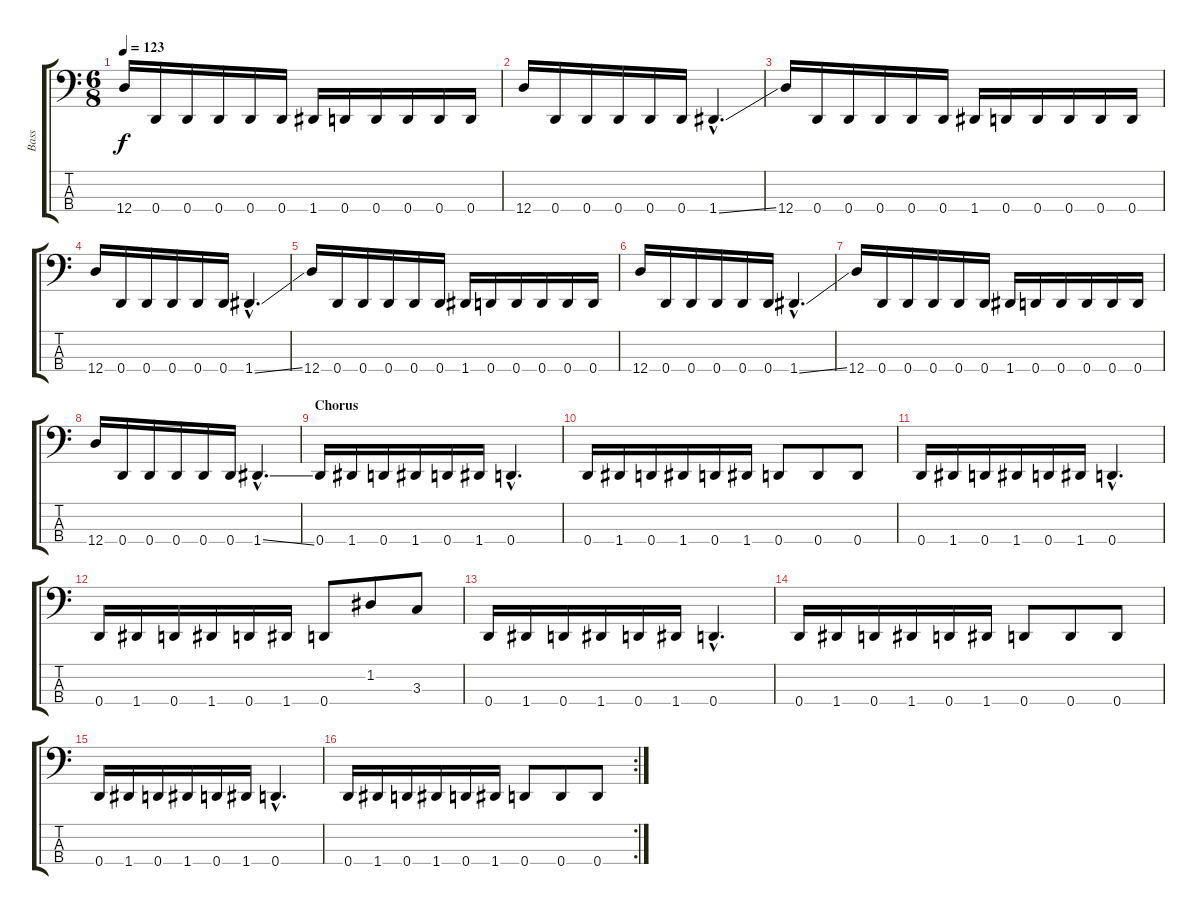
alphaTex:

\track ("Bass" "Bass") {instrument electricbasspick}
\staff {score tabs}
\tuning (G2 D2 A1 D1) {hide}
\ts (6 8)
\tempo 123
\clef f4
\ks c
12.4.16{dy f} 0.4.16 0.4.16 0.4.16 0.4.16 0.4.16 1.4.16 0.4.16 0.4.16 0.4.16 0.4.16 0.4.16 |
12.4.16 0.4.16 0.4.16 0.4.16 0.4.16 0.4.16 1.4{ss hac}.4{d} |
12.4.16 0.4.16 0.4.16 0.4.16 0.4.16 0.4.16 1.4.16 0.4.16 0.4.16 0.4.16 0.4.16 0.4.16 |
12.4.16 0.4.16 0.4.16 0.4.16 0.4.16 0.4.16 1.4{ss hac}.4{d} |
12.4.16 0.4.16 0.4.16 0.4.16 0.4.16 0.4.16 1.4.16 0.4.16 0.4.16 0.4.16 0.4.16 0.4.16 |
12.4.16 0.4.16 0.4.16 0.4.16 0.4.16 0.4.16 1.4{ss hac}.4{d} |
12.4.16 0.4.16 0.4.16 0.4.16 0.4.16 0.4.16 1.4.16 0.4.16 0.4.16 0.4.16 0.4.16 0.4.16 |
12.4.16 0.4.16 0.4.16 0.4.16 0.4.16 0.4.16 1.4{ss hac}.4{d} |
\section ("" "Chorus")
0.4.16 1.4.16 0.4.16 1.4.16 0.4.16 1.4.16 0.4{hac}.4{d} |
0.4.16 1.4.16 0.4.16 1.4.16 0.4.16 1.4.16 0.4.8 0.4.8 0.4.8 |
0.4.16 1.4.16 0.4.16 1.4.16 0.4.16 1.4.16 0.4{hac}.4{d} |
0.4.16 1.4.16 0.4.16 1.4.16 0.4.16 1.4.16 0.4.8 1.2.8 3.3.8 |
0.4.16 1.4.16 0.4.16 1.4.16 0.4.16 1.4.16 0.4{hac}.4{d} |
0.4.16 1.4.16 0.4.16 1.4.16 0.4.16 1.4.16 0.4.8 0.4.8 0.4.8 |
0.4.16 1.4.16 0.4.16 1.4.16 0.4.16 1.4.16 0.4{hac}.4{d} |
\rc 2
0.4.16 1.4.16 0.4.16 1.4.16 0.4.16 1.4.16 0.4.8 0.4.8 0.4.8
